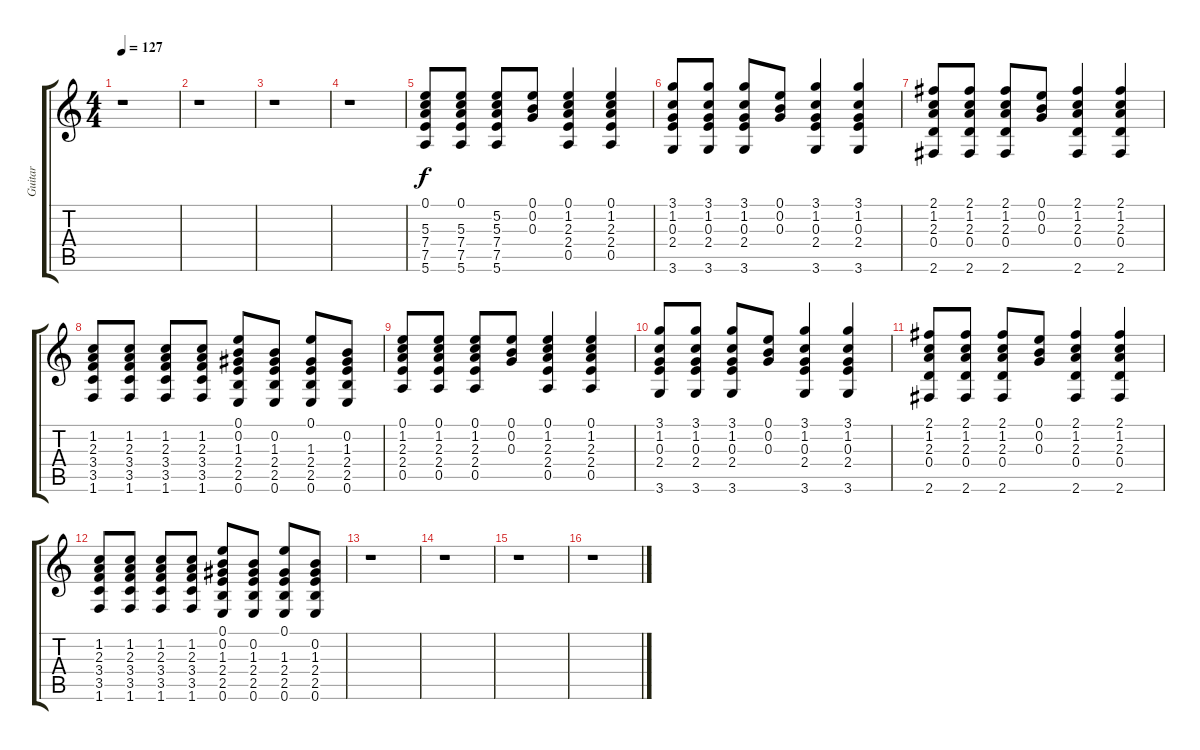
\track ("Guitar" "Guitar") {instrument overdrivenguitar}
\staff {score tabs}
\tuning (E4 B3 G3 D3 A2 E2) {hide}
\ts (4 4)
\tempo 127
\clef g2
\ks c
r.1{dy f} |
r.1 |
r.1 |
r.1 |
(0.1 5.3 7.4 7.5 5.6).8 (0.1 5.3 7.4 7.5 5.6).8 (5.2 5.3 7.4 7.5 5.6).8 (0.1 0.2 0.3).8 (0.1 1.2 2.3 2.4 0.5).4 (0.1 1.2 2.3 2.4 0.5).4 |
(3.1 1.2 0.3 2.4 3.6).8 (3.1 1.2 0.3 2.4 3.6).8 (3.1 1.2 0.3 2.4 3.6).8 (0.1 0.2 0.3).8 (3.1 1.2 0.3 2.4 3.6).4 (3.1 1.2 0.3 2.4 3.6).4 |
(2.1 1.2 2.3 0.4 2.6).8 (2.1 1.2 2.3 0.4 2.6).8 (2.1 1.2 2.3 0.4 2.6).8 (0.1 0.2 0.3).8 (2.1 1.2 2.3 0.4 2.6).4 (2.1 1.2 2.3 0.4 2.6).4 |
(1.2 2.3 3.4 3.5 1.6).8 (1.2 2.3 3.4 3.5 1.6).8 (1.2 2.3 3.4 3.5 1.6).8 (1.2 2.3 3.4 3.5 1.6).8 (0.1 0.2 1.3 2.4 2.5 0.6).8 (0.2 1.3 2.4 2.5 0.6).8 (0.1 1.3 2.4 2.5 0.6).8 (0.2 1.3 2.4 2.5 0.6).8 |
(0.1 1.2 2.3 2.4 0.5).8 (0.1 1.2 2.3 2.4 0.5).8 (0.1 1.2 2.3 2.4 0.5).8 (0.1 0.2 0.3).8 (0.1 1.2 2.3 2.4 0.5).4 (0.1 1.2 2.3 2.4 0.5).4 |
(3.1 1.2 0.3 2.4 3.6).8 (3.1 1.2 0.3 2.4 3.6).8 (3.1 1.2 0.3 2.4 3.6).8 (0.1 0.2 0.3).8 (3.1 1.2 0.3 2.4 3.6).4 (3.1 1.2 0.3 2.4 3.6).4 |
(2.1 1.2 2.3 0.4 2.6).8 (2.1 1.2 2.3 0.4 2.6).8 (2.1 1.2 2.3 0.4 2.6).8 (0.1 0.2 0.3).8 (2.1 1.2 2.3 0.4 2.6).4 (2.1 1.2 2.3 0.4 2.6).4 |
(1.2 2.3 3.4 3.5 1.6).8 (1.2 2.3 3.4 3.5 1.6).8 (1.2 2.3 3.4 3.5 1.6).8 (1.2 2.3 3.4 3.5 1.6).8 (0.1 0.2 1.3 2.4 2.5 0.6).8 (0.2 1.3 2.4 2.5 0.6).8 (0.1 1.3 2.4 2.5 0.6).8 (0.2 1.3 2.4 2.5 0.6).8 |
r.1 |
r.1 |
r.1 |
r.1
